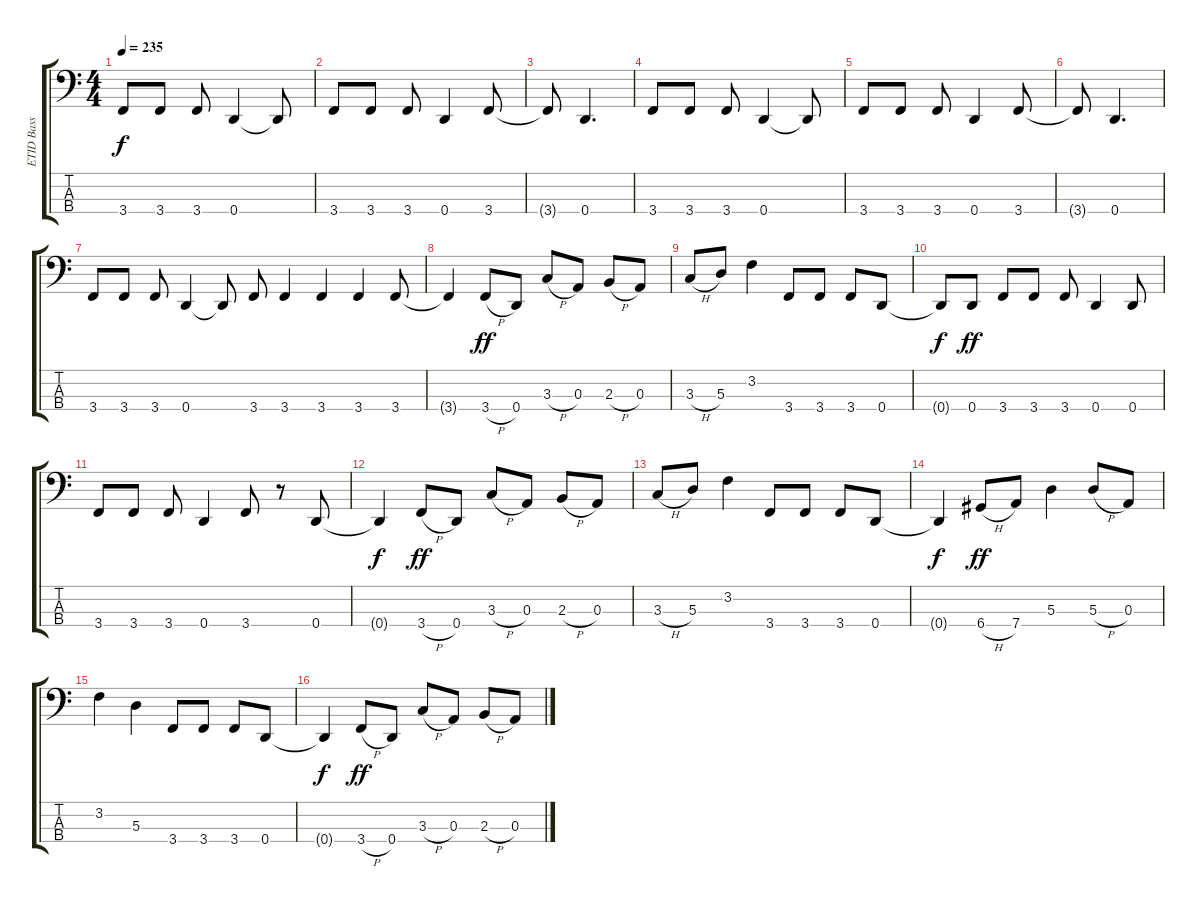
\track ("ETID Bass" "ETID Bass") {instrument slapbass1}
\staff {score tabs}
\tuning (G2 D2 A1 D1) {hide}
\ts (4 4)
\tempo 235
\clef f4
\ks c
3.4.8{dy f} 3.4.8 3.4.8 0.4.4 0.4{t}.8 |
3.4.8 3.4.8 3.4.8 0.4.4 3.4.8 |
3.4{t}.8 0.4.4{d} |
3.4.8 3.4.8 3.4.8 0.4.4 0.4{t}.8 |
3.4.8 3.4.8 3.4.8 0.4.4 3.4.8 |
3.4{t}.8 0.4.4{d} |
3.4.8 3.4.8 3.4.8 0.4.4 0.4{t}.8 3.4.8 3.4.4 3.4.4 3.4.4 3.4.8 |
3.4{t}.4 3.4{h}.8{dy ff} 0.4.8 3.3{h}.8 0.3.8 2.3{h}.8 0.3.8 |
3.3{h}.8 5.3.8 3.2.4 3.4.8 3.4.8 3.4.8 0.4.8 |
0.4{t}.8{dy f} 0.4.8{dy ff} 3.4.8 3.4.8 3.4.8 0.4.4 0.4.8 |
3.4.8 3.4.8 3.4.8 0.4.4 3.4.8 r.8 0.4.8 |
0.4{t}.4{dy f} 3.4{h}.8{dy ff} 0.4.8 3.3{h}.8 0.3.8 2.3{h}.8 0.3.8 |
3.3{h}.8 5.3.8 3.2.4 3.4.8 3.4.8 3.4.8 0.4.8 |
0.4{t}.4{dy f} 6.4{h}.8{dy ff} 7.4.8 5.3.4 5.3{h}.8 0.3.8 |
3.2.4 5.3.4 3.4.8 3.4.8 3.4.8 0.4.8 |
0.4{t}.4{dy f} 3.4{h}.8{dy ff} 0.4.8 3.3{h}.8 0.3.8 2.3{h}.8 0.3.8
